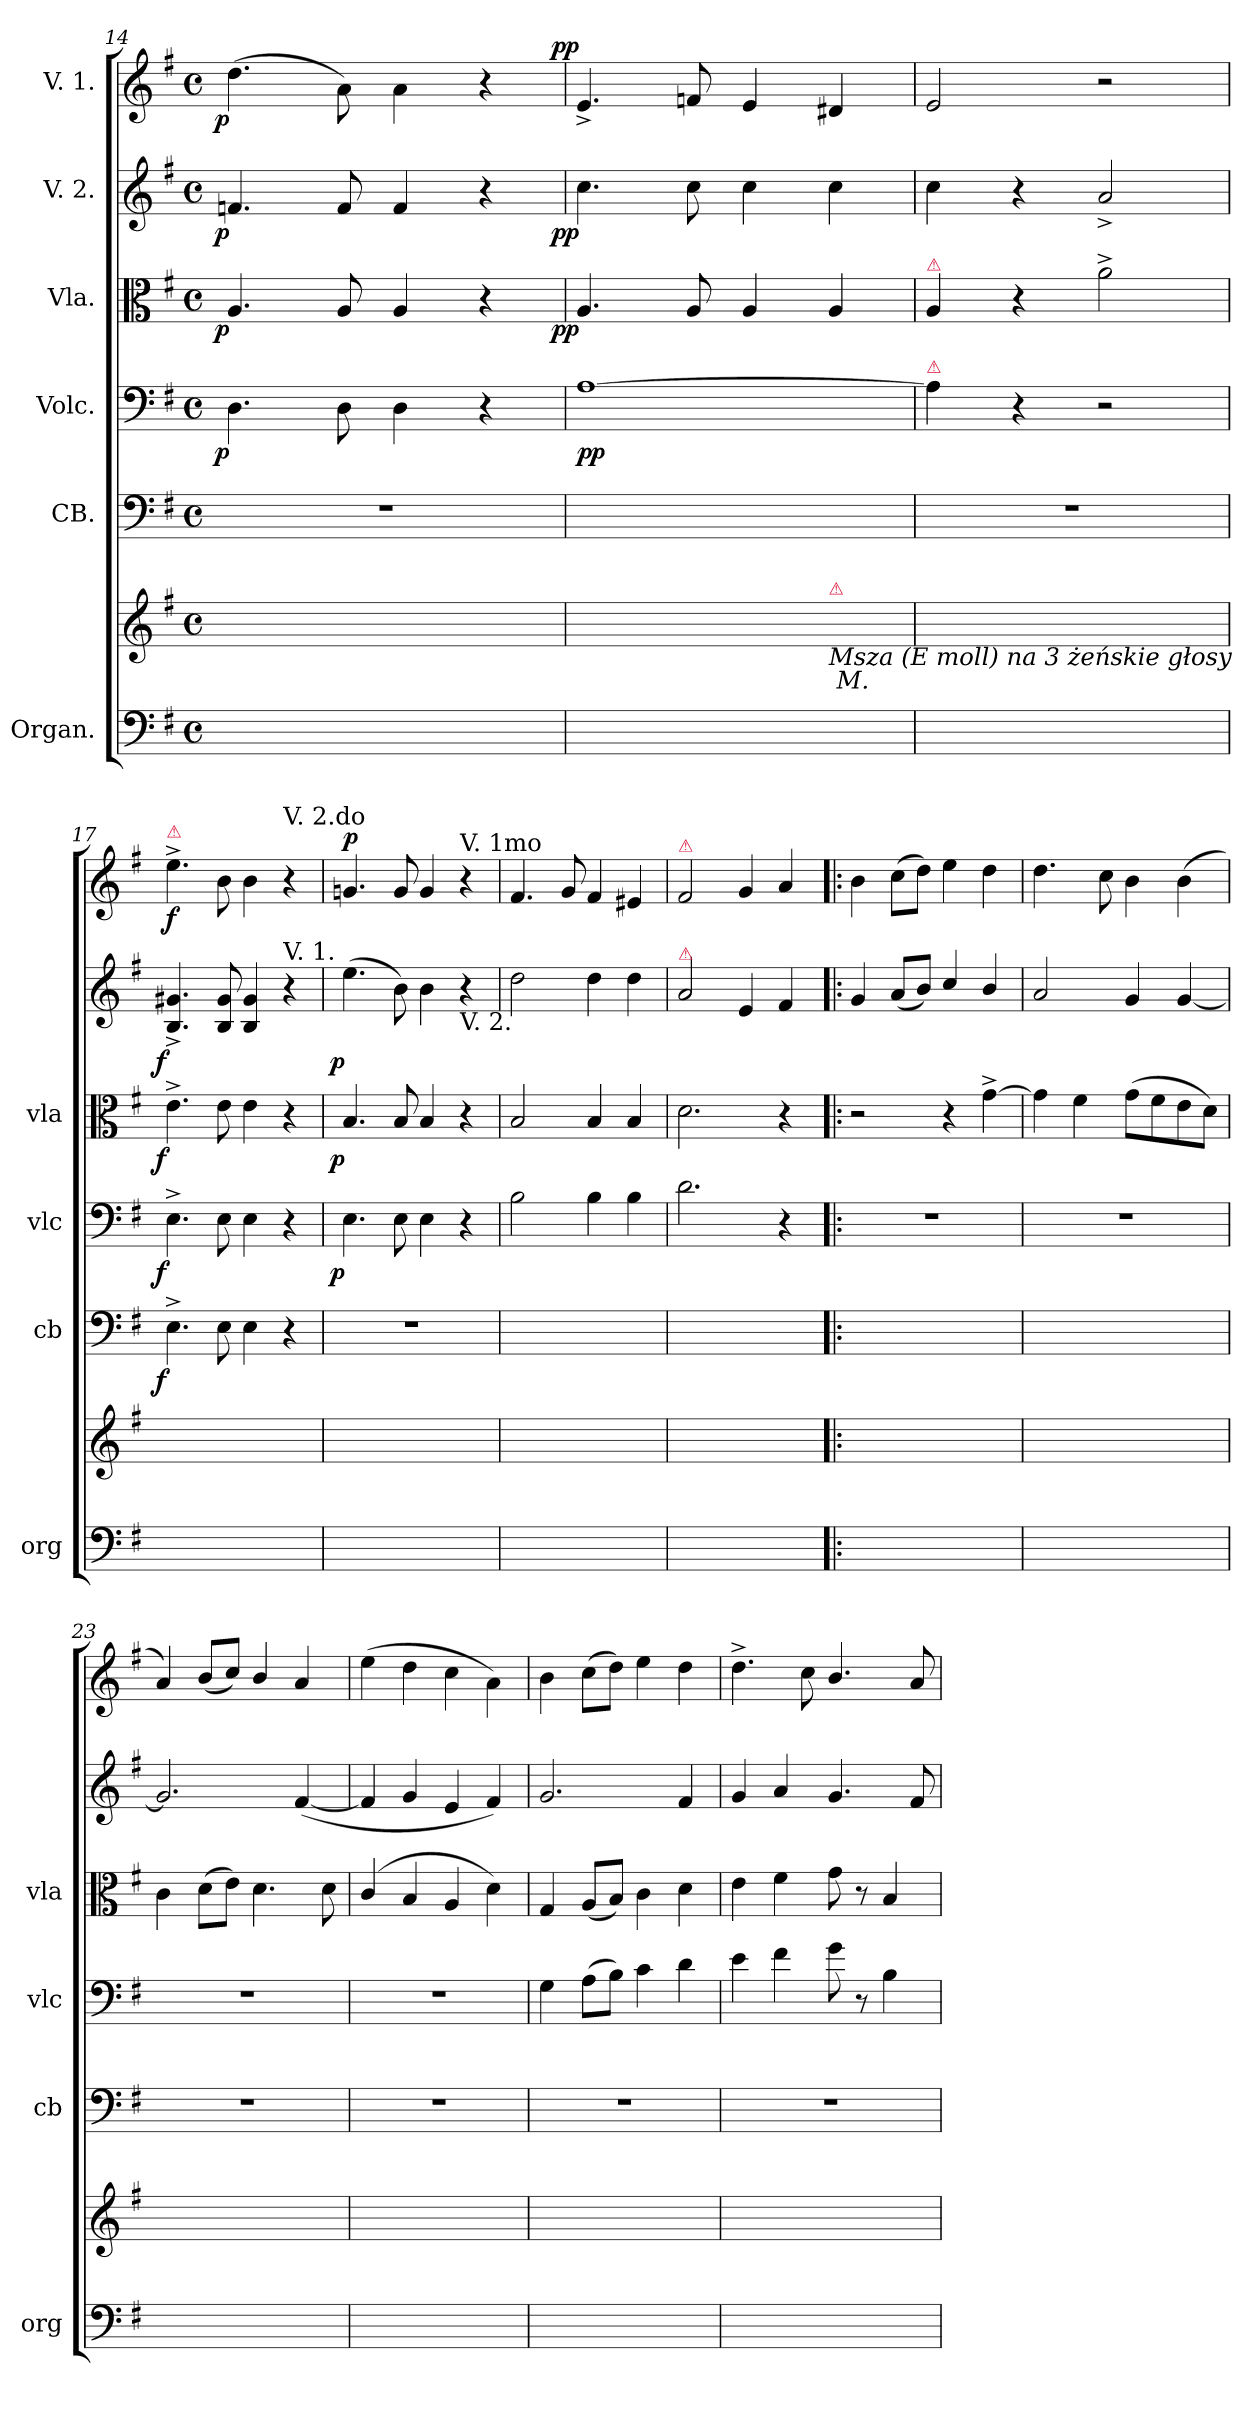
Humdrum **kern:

**kern	**kern	**kern	**dynam	**kern	**dynam	**kern	**dynam	**kern	**dynam	**kern	**dynam
*part6	*part6	*part5	*part5	*part4	*part4	*part3	*part3	*part2	*part2	*part1	*part1
*staff7	*staff6	*staff5	*staff5	*staff4	*staff4	*staff3	*staff3	*staff2	*staff2	*staff1	*staff1
*I"Organ.	*	*I"CB.	*	*I"Volc.	*	*I"Vla.	*	*I"V. 2.	*	*I"V. 1.	*
*I'org	*	*I'cb	*	*I'vlc	*	*I'vla	*	*	*	*	*
*clefF4	*clefG2	*clefF4	*	*clefF4	*	*clefC3	*	*clefG2	*	*clefG2	*
*k[f#]	*k[f#]	*k[f#]	*	*k[f#]	*	*k[f#]	*	*k[f#]	*	*k[f#]	*
*M4/4	*M4/4	*M4/4	*	*M4/4	*	*M4/4	*	*M4/4	*	*M4/4	*
*met(c)	*met(c)	*met(c)	*	*met(c)	*	*met(c)	*	*met(c)	*	*met(c)	*
=14	=14	=14	=14	=14	=14	=14	=14	=14	=14	=14	=14
!	!	!	!	!	!LO:DY:b:rj	!	!LO:DY:b:rj	!	!LO:DY:b:rj	!	!LO:DY:b:rj
1ryy	1ryy	1r	.	4.D\	p	4.A/	p	4.fn/	p	(>4.dd\	p
.	.	.	.	8D\	.	8A/	.	8f/	.	8a\)	.
.	.	.	.	4D\	.	4A/	.	4f/	.	4a\	.
.	.	.	.	4r	.	4r	.	4r	.	4r	.
=15	=15	=15	=15	=15	=15	=15	=15	=15	=15	=15	=15
!	!	!	!	!	!LO:DY:b	!	!LO:DY:b:rj	!	!LO:DY:b:rj	!	!LO:DY:a:rj
*	*^	*	*	*	*	*	*	*	*	*	*
1ryy	1ryy	2.ryy	1ryy	.	[1A	pp	4.A/	pp	4.cc\	pp	4.e^</	pp.
.	.	.	.	.	.	.	8A/	.	8cc\	.	8fn/	.
.	.	.	.	.	.	.	4A/	.	4cc\	.	4e/	.
!	!	!LO:TX:a:color=crimson:t=⚠	!	!	!	!	!	!	!	!	!	!
!	!	!LO:TX:b:i:t=Msza (E moll) na 3 żeńskie głosy \n M.	!	!	!	!	!	!	!	!	!	!
.	.	4ryy	.	.	.	.	4A/	.	4cc\	.	4d#X/	.
=16	=16	=16	=16	=16	=16	=16	=16	=16	=16	=16	=16	=16
!	!	!	!	!	!	!	!LO:TX:a:color=crimson:t=⚠	!	!	!	!	!
!	!	!	!	!	!LO:TX:a:color=crimson:t=⚠	!	!	!	!	!	!	!
*	*v	*v	*	*	*	*	*	*	*	*	*	*
1ryy	1ryy	1r	.	4A\]	.	4A/	.	4cc\	.	2e/	.
.	.	.	.	4r	.	4r	.	4r	.	.	.
.	.	.	.	2r	.	2a^>\	.	2a^</	.	2r	.
=17	=17	=17	=17	=17	=17	=17	=17	=17	=17	=17	=17
!	!	!	!	!	!	!	!	!	!	!LO:TX:a:color=crimson:t=⚠	!
!	!	!	!LO:DY:b:rj	!	!LO:DY:b:rj	!	!LO:DY:b:rj	!	!LO:DY:b:rj	!	!LO:DY:b
1ryy	1ryy	4.E^>\	f	4.E^>\	f	4.e^>\	f	4.B^</ 4.g#X^</	f	4.ee^>\	f
.	.	8E\	.	8E\	.	8e\	.	8B/ 8g#/	.	8b\	.
.	.	4E\	.	4E\	.	4e\	.	4B/ 4g#/	.	4b\	.
!	!	!	!	!	!	!	!	!	!	!LO:TX:a:t=V. 2.do	!
!	!	!	!	!	!	!	!	!LO:TX:a:t=V. 1.	!	!	!
.	.	4r	.	4r	.	4r	.	4r	.	4r	.
=18	=18	=18	=18	=18	=18	=18	=18	=18	=18	=18	=18
!	!	!	!	!	!LO:DY:b:rj	!	!LO:DY:b:rj	!	!LO:DY:b:rj	!	!LO:DY:a
1ryy	1ryy	1r	.	4.E\	p	4.B/	p	(>4.ee\	p	4.gn/	p
.	.	.	.	8E\	.	8B/	.	8b\)	.	8g/	.
.	.	.	.	4E\	.	4B/	.	4b\	.	4g/	.
!	!	!	!	!	!	!	!	!	!	!LO:TX:a:t=V. 1mo	!
!	!	!	!	!	!	!	!	!LO:TX:b:t=V. 2.	!	!	!
.	.	.	.	4r	.	4r	.	4r	.	4r	.
=19	=19	=19	=19	=19	=19	=19	=19	=19	=19	=19	=19
1ryy	1ryy	1ryy	.	2B\	.	2B/	.	2dd\	.	4.f#/	.
.	.	.	.	.	.	.	.	.	.	8g/	.
.	.	.	.	4B\	.	4B/	.	4dd\	.	4f#/	.
.	.	.	.	4B\	.	4B/	.	4dd\	.	4e#X/	.
=20	=20	=20	=20	=20	=20	=20	=20	=20	=20	=20	=20
!	!	!	!	!	!	!	!	!	!	!LO:TX:a:color=crimson:t=⚠	!
!	!	!	!	!	!	!	!	!LO:TX:a:color=crimson:t=⚠	!	!	!
1ryy	1ryy	1ryy	.	2.d\	.	2.d\	.	2a/	.	2f#/	.
.	.	.	.	.	.	.	.	4e/	.	4g/	.
.	.	.	.	4r	.	4r	.	4f#/	.	4a/	.
=21!|:	=21!|:	=21!|:	=21!|:	=21!|:	=21!|:	=21!|:	=21!|:	=21!|:	=21!|:	=21!|:	=21!|:
1ryy	1ryy	1ryy	.	1r	.	2r	.	4g/	.	4b\	.
.	.	.	.	.	.	.	.	(<8a/L	.	(>8cc\L	.
.	.	.	.	.	.	.	.	8b/J)	.	8dd\J)	.
.	.	.	.	.	.	4r	.	4cc/	.	4ee\	.
.	.	.	.	.	.	[4g^>\	.	4b/	.	4dd\	.
=22	=22	=22	=22	=22	=22	=22	=22	=22	=22	=22	=22
1ryy	1ryy	1ryy	.	1r	.	4g\]	.	2a/	.	4.dd\	.
.	.	.	.	.	.	4f#\	.	.	.	.	.
.	.	.	.	.	.	.	.	.	.	8cc\	.
.	.	.	.	.	.	(>8g\L	.	4g/	.	4b\	.
.	.	.	.	.	.	8f#\	.	.	.	.	.
.	.	.	.	.	.	8e\	.	[4g/	.	(>4b\	.
.	.	.	.	.	.	8d\J)	.	.	.	.	.
=23	=23	=23	=23	=23	=23	=23	=23	=23	=23	=23	=23
1ryy	1ryy	1r	.	1r	.	4c\	.	2.g/]	.	4a/)	.
.	.	.	.	.	.	(>8d\L	.	.	.	(<8b/L	.
.	.	.	.	.	.	8e\J)	.	.	.	8cc/J)	.
.	.	.	.	.	.	4.d\	.	.	.	4b/	.
.	.	.	.	.	.	.	.	(<[4f#/	.	4a/	.
.	.	.	.	.	.	8d\	.	.	.	.	.
=24	=24	=24	=24	=24	=24	=24	=24	=24	=24	=24	=24
1ryy	1ryy	1r	.	1r	.	(>4c/	.	4f#/]	.	(>4ee\	.
.	.	.	.	.	.	4B/	.	4g/	.	4dd\	.
.	.	.	.	.	.	4A/	.	4e/	.	4cc\	.
.	.	.	.	.	.	4d\)	.	4f#/)	.	4a\)	.
=25	=25	=25	=25	=25	=25	=25	=25	=25	=25	=25	=25
1ryy	1ryy	1r	.	4G\	.	4G/	.	2.g/	.	4b\	.
.	.	.	.	(>8A\L	.	(<8A/L	.	.	.	(>8cc\L	.
.	.	.	.	8B\J)	.	8B/J)	.	.	.	8dd\J)	.
.	.	.	.	4c\	.	4c\	.	.	.	4ee\	.
.	.	.	.	4d\	.	4d\	.	4f#/	.	4dd\	.
=26	=26	=26	=26	=26	=26	=26	=26	=26	=26	=26	=26
1ryy	1ryy	1r	.	4e\	.	4e\	.	4g/	.	4.dd^>\	.
.	.	.	.	4f#\	.	4f#\	.	4a/	.	.	.
.	.	.	.	.	.	.	.	.	.	8cc\	.
.	.	.	.	8g\	.	8g\	.	4.g/	.	4.b/	.
.	.	.	.	8r	.	8r	.	.	.	.	.
.	.	.	.	4B\	.	4B/	.	.	.	.	.
.	.	.	.	.	.	.	.	8f#/	.	8a/	.
=	=	=	=	=	=	=	=	=	=	=	=
*-	*-	*-	*-	*-	*-	*-	*-	*-	*-	*-	*-
